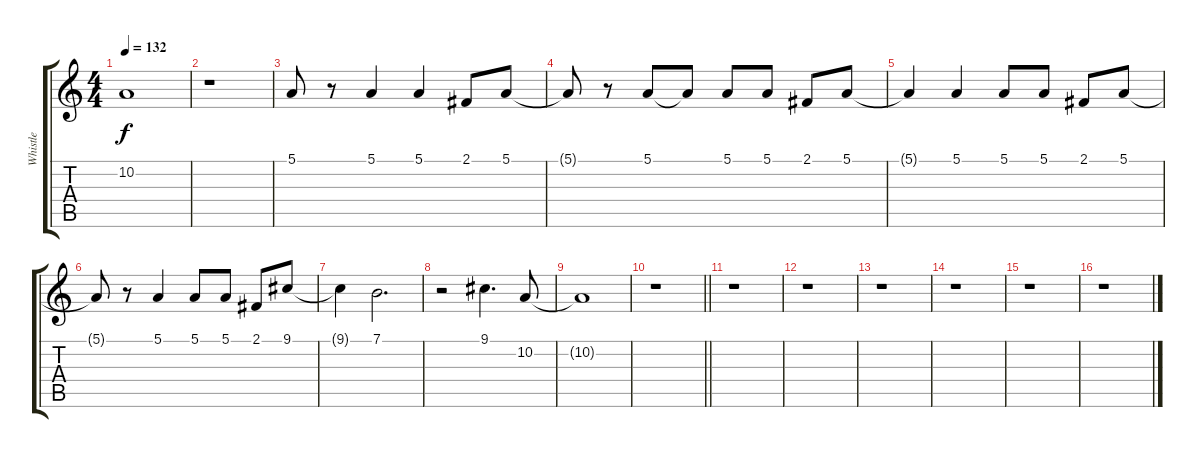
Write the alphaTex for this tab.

\track ("Whistle" "Whistle") {instrument whistle}
\staff {score tabs}
\tuning (E4 B3 G3 D3 A2 E2) {hide}
\ts (4 4)
\tempo 132
\clef g2
\ks c
10.2{t}.1{dy f} |
r.1 |
5.1.8 r.8 5.1.4 5.1.4 2.1.8 5.1.8 |
5.1{t}.8 r.8 5.1.8 5.1{t}.8 5.1.8 5.1.8 2.1.8 5.1.8 |
5.1{t}.4 5.1.4 5.1.8 5.1.8 2.1.8 5.1.8 |
5.1{t}.8 r.8 5.1.4 5.1.8 5.1.8 2.1.8 9.1.8 |
9.1{t}.4 7.1.2{d} |
r.2 9.1.4{d} 10.2.8 |
10.2{t}.1 |
\barLineRight lightlight
r.1 |
\section ("" "")
r.1 |
r.1 |
r.1 |
r.1 |
r.1 |
r.1
